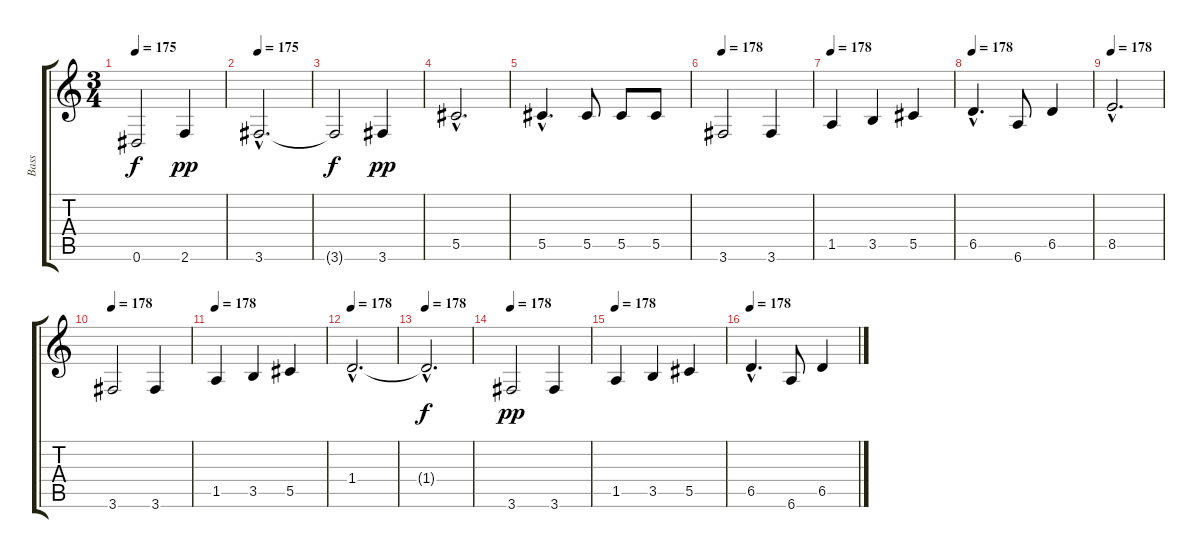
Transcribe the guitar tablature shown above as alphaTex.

\track ("Bass" "Bass") {instrument slapbass1}
\staff {score tabs}
\tuning (Eb4 Bb3 Gb3 Db3 Ab2 Eb2) {hide}
\ts (3 4)
\tempo 175
\clef g2
\ks c
0.6{t}.2{dy f} 2.6.4{dy pp} |
\tempo 175
3.6{hac}.2{d instrument slapbass1} |
3.6{t}.2{dy f} 3.6.4{dy pp} |
5.5{hac}.2{d} |
5.5{hac}.4{d} 5.5.8 5.5.8 5.5.8 |
\tempo 178
3.6.2{instrument slapbass1} 3.6.4 |
\tempo 178
1.5.4 3.5.4 5.5.4 |
\tempo 178
6.5{hac}.4{d} 6.6.8 6.5.4 |
\tempo 178
8.5{hac}.2{d} |
\tempo 178
3.6.2 3.6.4 |
\tempo 178
1.5.4 3.5.4 5.5.4 |
\tempo 178
1.4{hac}.2{d} |
\tempo 178
1.4{hac t}.2{d dy f} |
\tempo 178
3.6.2{dy pp} 3.6.4 |
\tempo 178
1.5.4 3.5.4 5.5.4 |
\tempo 178
6.5{hac}.4{d} 6.6.8 6.5.4
